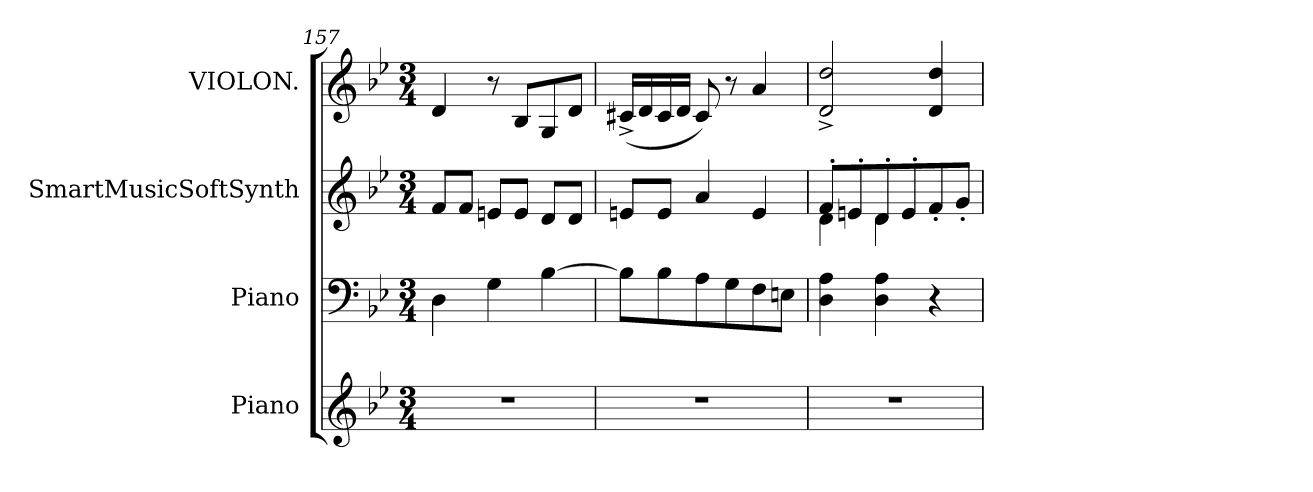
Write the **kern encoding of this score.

**kern	**kern	**kern	**kern
*part4	*part3	*part2	*part1
*staff4	*staff3	*staff2	*staff1
*I"Piano	*I"Piano	*I"SmartMusicSoftSynth	*I"VIOLON.
*I'P.	*	*	*
*clefG2	*clefF4	*clefG2	*clefG2
*k[b-e-]	*k[b-e-]	*k[b-e-]	*k[b-e-]
*B-:	*B-:	*B-:	*B-:
*M3/4	*M3/4	*M3/4	*M3/4
=157	=157	=157	=157
2.r	4D\	8f/L	4d/
.	.	8f/J	.
.	4G\	8en/L	8r
.	.	8e/J	8B-/L
.	[4B-\	8d/L	8G/
.	.	8d/J	8d/J
=158	=158	=158	=158
2.r	8B-\L]	8en/L	(16c#X^/LL
.	.	.	16d/
.	8B-\	8e/J	16c#/
.	.	.	16d/JJ
.	8A\	4a/	8c#/)
.	8G\	.	8r
.	8F\	4e/	4a/
.	8En\J	.	.
!!LO:LB:g=z
=159	=159	=159	=159
*	*	*^	*
2.r	4D\ 4A\	8f'/L	4d\	2d^/ 2dd^/
.	.	8en'/	.	.
.	4D\ 4A\	8d'/	4d\	.
.	.	8e'/	.	.
.	4r	8f'/	4ryy	4d/ 4dd/
.	.	8g'/J	.	.
*	*	*v	*v	*
=	=	=	=
*-	*-	*-	*-
